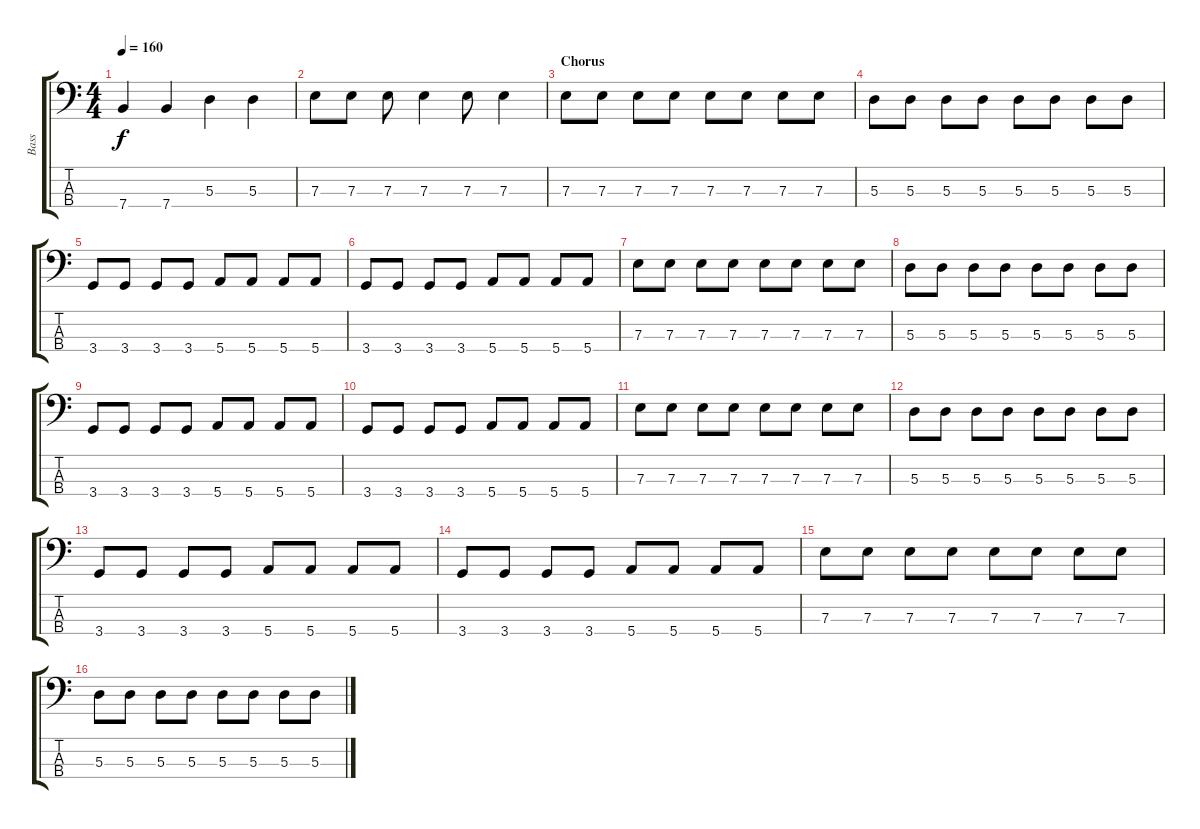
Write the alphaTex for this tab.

\track ("Bass" "Bass") {instrument electricbassfinger}
\staff {score tabs}
\tuning (G2 D2 A1 E1) {hide}
\ts (4 4)
\tempo 160
\clef f4
\ks c
7.4.4{dy f} 7.4.4 5.3.4 5.3.4 |
7.3.8 7.3.8 7.3.8 7.3.4 7.3.8 7.3.4 |
\section ("" "Chorus")
7.3.8 7.3.8 7.3.8 7.3.8 7.3.8 7.3.8 7.3.8 7.3.8 |
5.3.8 5.3.8 5.3.8 5.3.8 5.3.8 5.3.8 5.3.8 5.3.8 |
3.4.8 3.4.8 3.4.8 3.4.8 5.4.8 5.4.8 5.4.8 5.4.8 |
3.4.8 3.4.8 3.4.8 3.4.8 5.4.8 5.4.8 5.4.8 5.4.8 |
7.3.8 7.3.8 7.3.8 7.3.8 7.3.8 7.3.8 7.3.8 7.3.8 |
5.3.8 5.3.8 5.3.8 5.3.8 5.3.8 5.3.8 5.3.8 5.3.8 |
3.4.8 3.4.8 3.4.8 3.4.8 5.4.8 5.4.8 5.4.8 5.4.8 |
3.4.8 3.4.8 3.4.8 3.4.8 5.4.8 5.4.8 5.4.8 5.4.8 |
7.3.8 7.3.8 7.3.8 7.3.8 7.3.8 7.3.8 7.3.8 7.3.8 |
5.3.8 5.3.8 5.3.8 5.3.8 5.3.8 5.3.8 5.3.8 5.3.8 |
3.4.8 3.4.8 3.4.8 3.4.8 5.4.8 5.4.8 5.4.8 5.4.8 |
3.4.8 3.4.8 3.4.8 3.4.8 5.4.8 5.4.8 5.4.8 5.4.8 |
7.3.8 7.3.8 7.3.8 7.3.8 7.3.8 7.3.8 7.3.8 7.3.8 |
5.3.8 5.3.8 5.3.8 5.3.8 5.3.8 5.3.8 5.3.8 5.3.8
